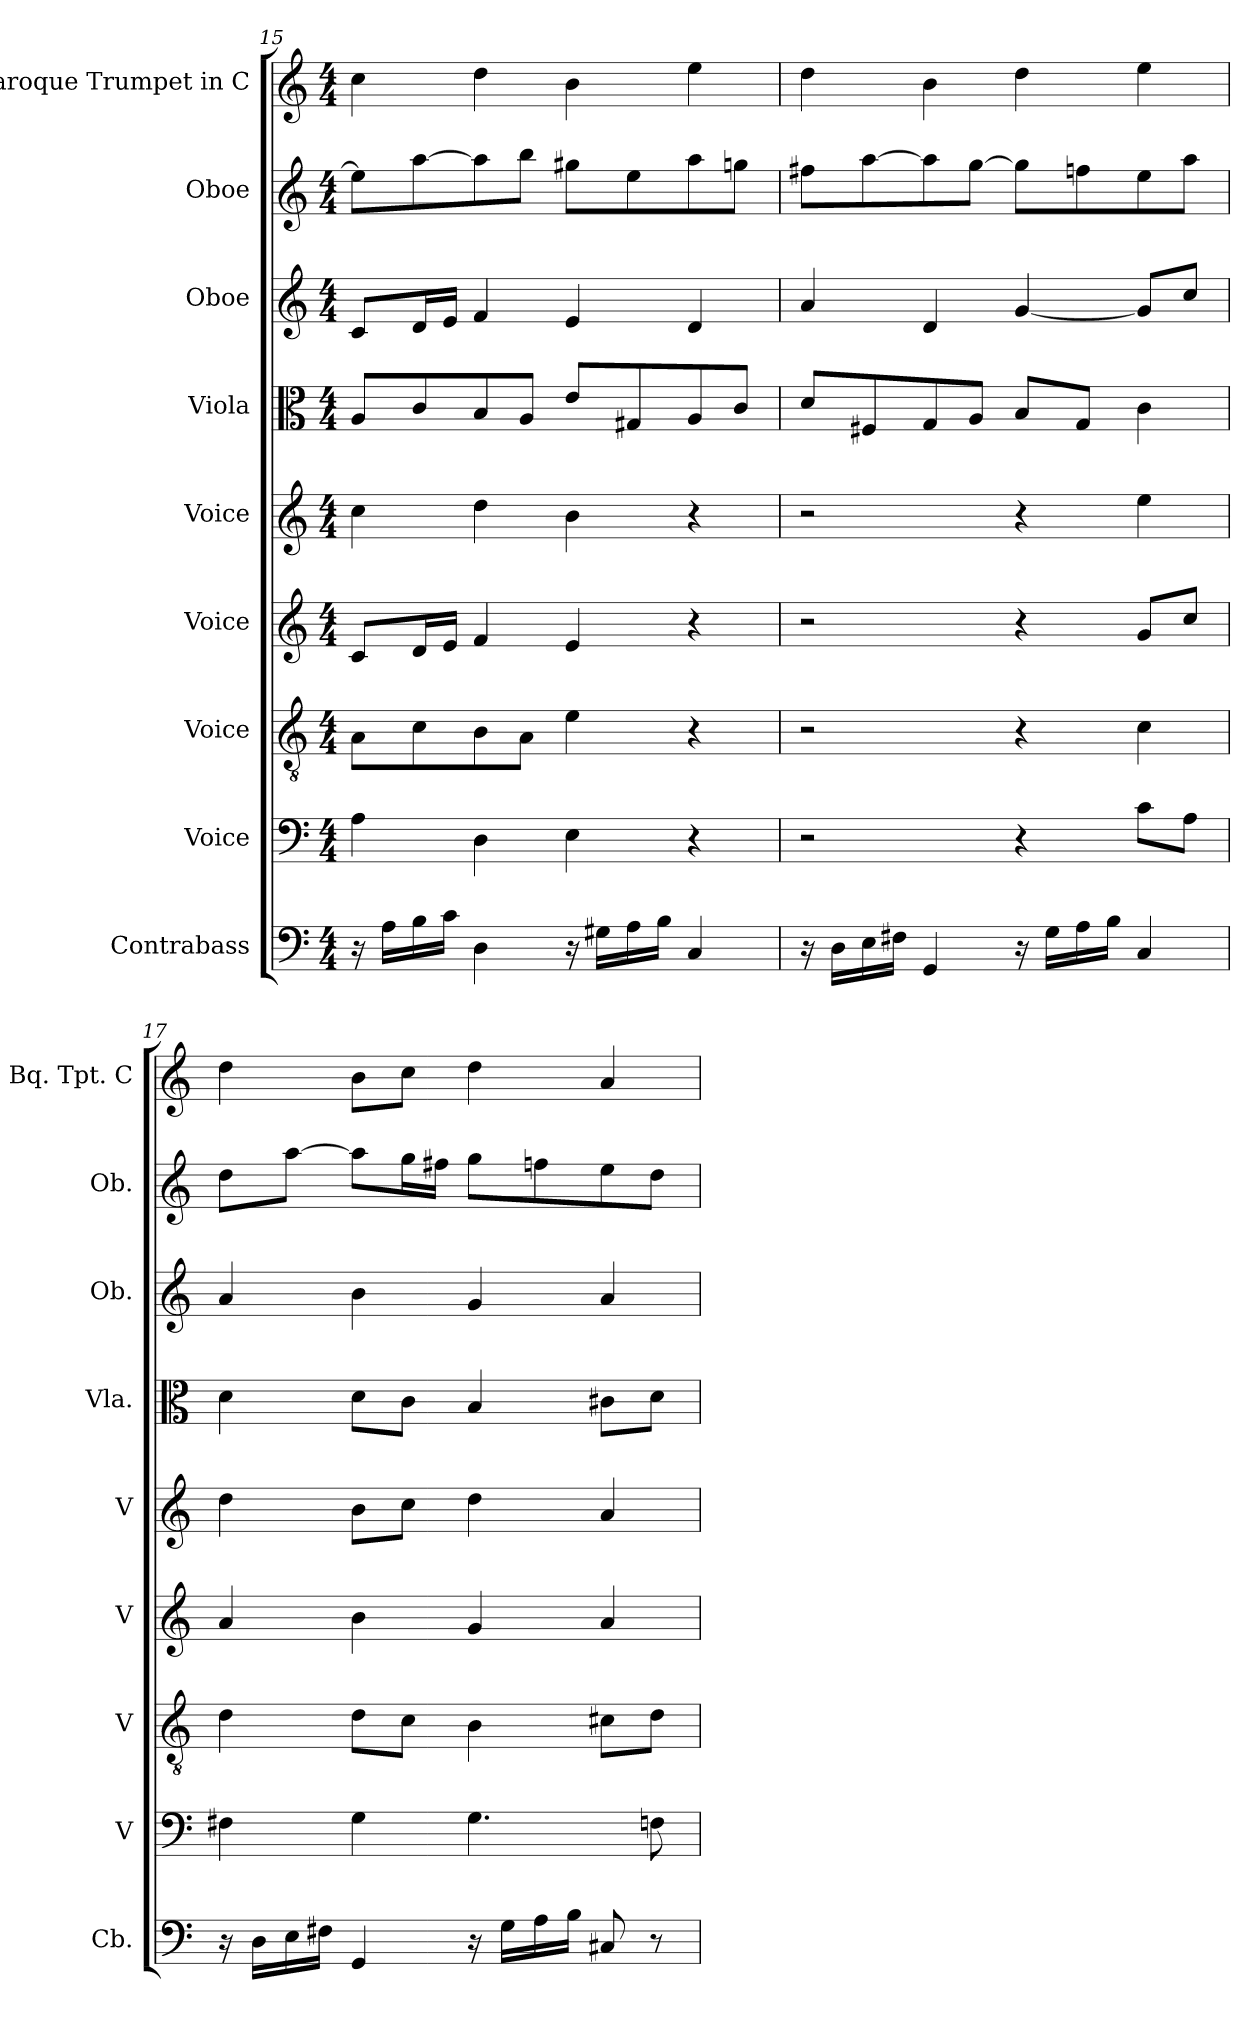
**kern	**kern	**kern	**kern	**kern	**kern	**kern	**kern	**kern
*part9	*part8	*part7	*part6	*part5	*part4	*part3	*part2	*part1
*staff9	*staff8	*staff7	*staff6	*staff5	*staff4	*staff3	*staff2	*staff1
*I"Contrabass	*I"Voice	*I"Voice	*I"Voice	*I"Voice	*I"Viola	*I"Oboe	*I"Oboe	*I"Baroque Trumpet in C
*I'Cb.	*I'V	*I'V	*I'V	*I'V	*I'Vla.	*I'Ob.	*I'Ob.	*I'Bq. Tpt. C
*clefF4	*clefF4	*clefGv2	*clefG2	*clefG2	*clefC3	*clefG2	*clefG2	*clefG2
*ITrd7c12	*	*	*	*	*	*	*	*
*k[]	*k[]	*k[]	*k[]	*k[]	*k[]	*k[]	*k[]	*k[]
*M4/4	*M4/4	*M4/4	*M4/4	*M4/4	*M4/4	*M4/4	*M4/4	*M4/4
=15	=15	=15	=15	=15	=15	=15	=15	=15
16r	4A	8AL	8cL	4cc	8AL	8cL	8eeL]	4cc
16AALL	.	.	.	.	.	.	.	.
16BB	.	8c	16dL	.	8c	16dL	[8aa	.
16CJJ	.	.	16eJJ	.	.	16eJJ	.	.
4DD	4D	8B	4f	4dd	8B	4f	8aa]	4dd
.	.	8AJ	.	.	8AJ	.	8bbJ	.
16r	4E	4e	4e	4b	8eL	4e	8gg#XL	4b
16GG#XLL	.	.	.	.	.	.	.	.
16AA	.	.	.	.	8G#X	.	8ee	.
16BBJJ	.	.	.	.	.	.	.	.
4CC	4r	4r	4r	4r	8A	4d	8aa	4ee
.	.	.	.	.	8cJ	.	8ggnJ	.
=16	=16	=16	=16	=16	=16	=16	=16	=16
16r	2r	2r	2r	2r	8dL	4a	8ff#XL	4dd
16DDLL	.	.	.	.	.	.	.	.
16EE	.	.	.	.	8F#X	.	[8aa	.
16FF#XJJ	.	.	.	.	.	.	.	.
4GGG	.	.	.	.	8G	4d	8aa]	4b
.	.	.	.	.	8AJ	.	[8ggJ	.
16r	4r	4r	4r	4r	8BL	[4g	8ggL]	4dd
16GGLL	.	.	.	.	.	.	.	.
16AA	.	.	.	.	8GJ	.	8ffn	.
16BBJJ	.	.	.	.	.	.	.	.
4CC	8cL	4c	8gL	4ee	4c	8gL]	8ee	4ee
.	8AJ	.	8ccJ	.	.	8ccJ	8aaJ	.
=17	=17	=17	=17	=17	=17	=17	=17	=17
16r	4F#X	4d	4a	4dd	4d	4a	8ddL	4dd
16DDLL	.	.	.	.	.	.	.	.
16EE	.	.	.	.	.	.	[8aaJ	.
16FF#XJJ	.	.	.	.	.	.	.	.
4GGG	4G	8dL	4b	8bL	8dL	4b	8aaL]	8bL
.	.	8cJ	.	8ccJ	8cJ	.	16ggL	8ccJ
.	.	.	.	.	.	.	16ff#XJJ	.
16r	4.G	4B	4g	4dd	4B	4g	8ggL	4dd
16GGLL	.	.	.	.	.	.	.	.
16AA	.	.	.	.	.	.	8ffn	.
16BBJJ	.	.	.	.	.	.	.	.
8CC#X	.	8c#XL	4a	4a	8c#XL	4a	8ee	4a
8r	8Fn	8dJ	.	.	8dJ	.	8ddJ	.
=	=	=	=	=	=	=	=	=
*-	*-	*-	*-	*-	*-	*-	*-	*-
